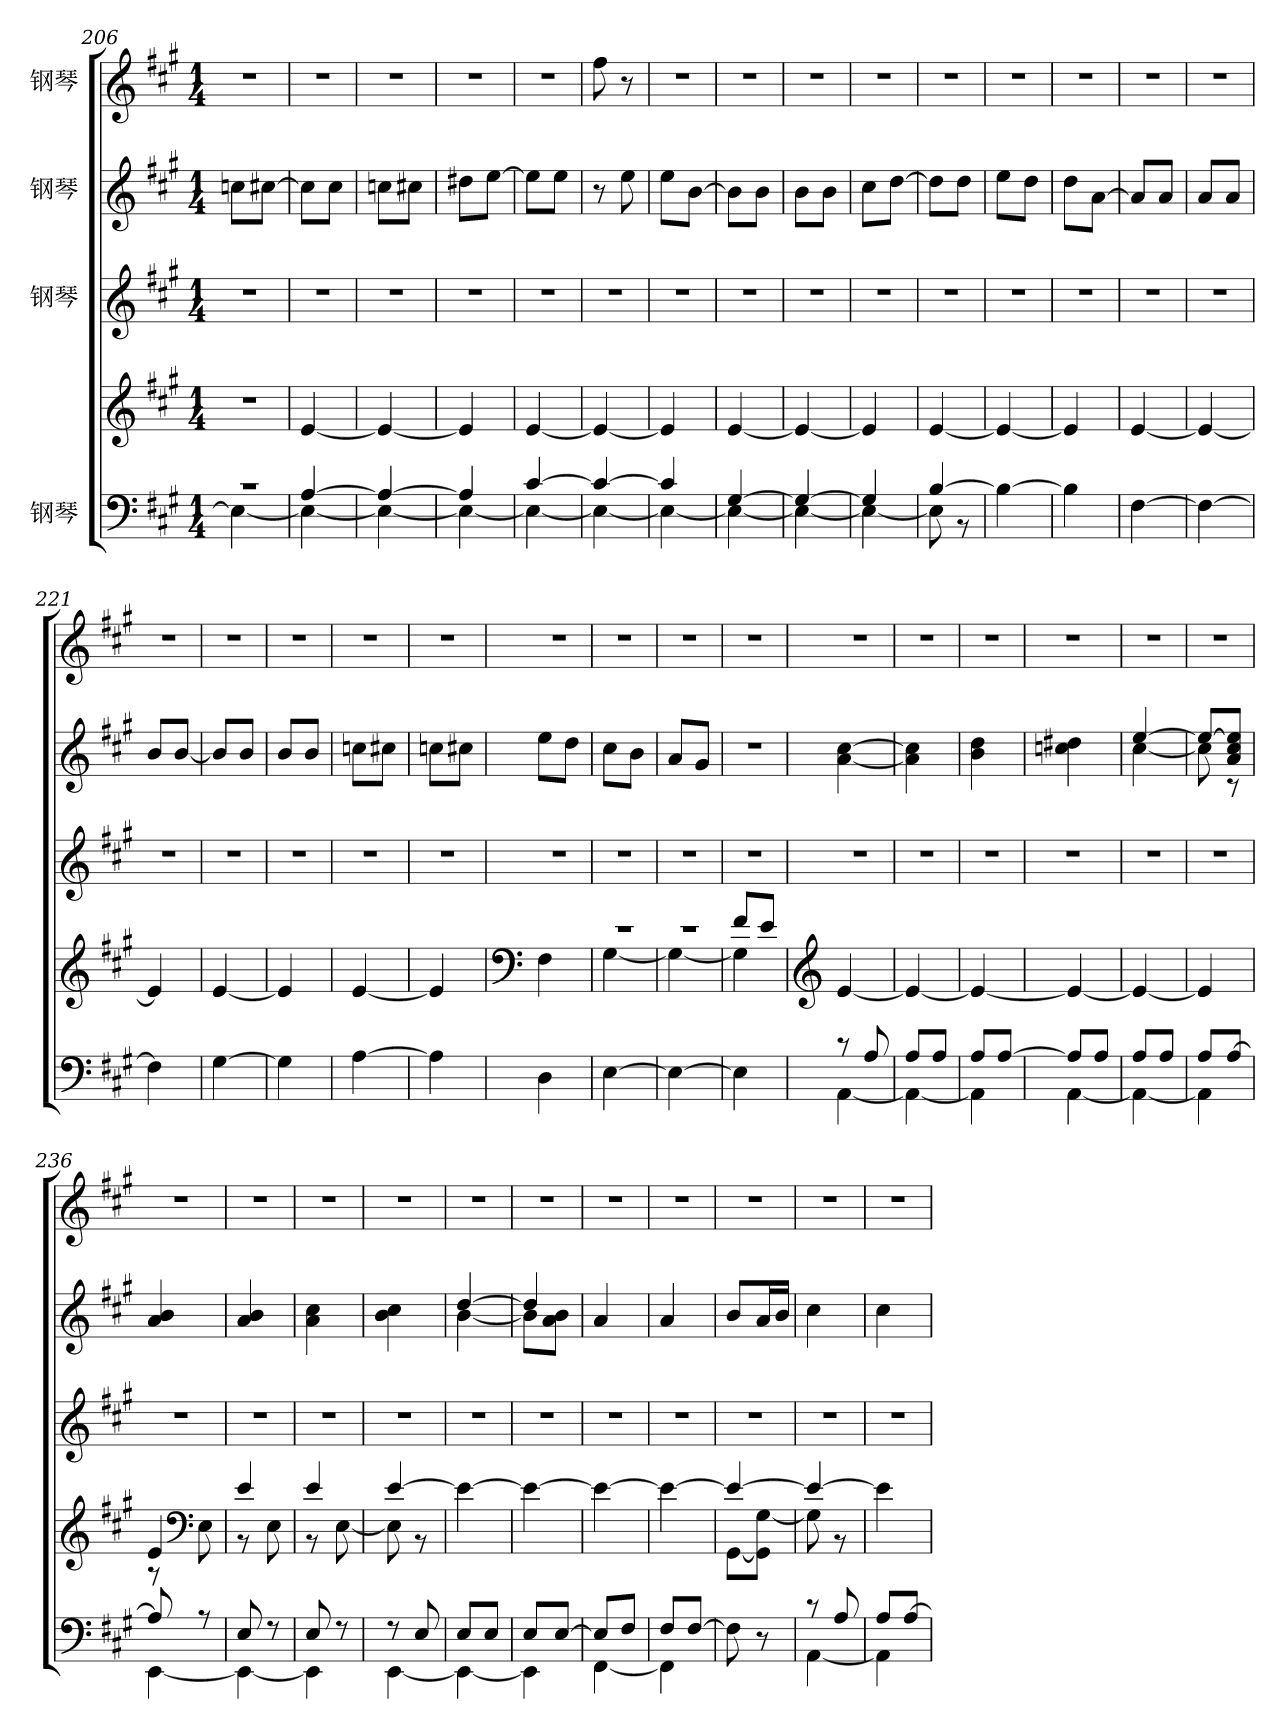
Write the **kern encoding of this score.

**kern	**kern	**kern	**kern	**kern
*part4	*part4	*part3	*part2	*part1
*staff5	*staff4	*staff3	*staff2	*staff1
*I"钢琴	*	*I"钢琴	*I"钢琴	*I"钢琴
*clefF4	*clefG2	*clefG2	*clefG2	*clefG2
*k[f#c#g#]	*k[f#c#g#]	*k[f#c#g#]	*k[f#c#g#]	*k[f#c#g#]
*M1/4	*M1/4	*M1/4	*M1/4	*M1/4
=206	=206	=206	=206	=206
*^	*	*	*	*
4r	4E\_	4r	4r	8ccn\L	4r
.	.	.	.	[8cc#X\J	.
=207	=207	=207	=207	=207	=207
[4A/	4E\_	[4e/	4r	8cc#\L]	4r
.	.	.	.	8cc#\J	.
!!LO:LB:g=z
=208	=208	=208	=208	=208	=208
4A/_	4E\_	4e/_	4r	8ccn\L	4r
.	.	.	.	8cc#X\J	.
=209	=209	=209	=209	=209	=209
4A/]	4E\_	4e/]	4r	8dd#X\L	4r
.	.	.	.	[8ee\J	.
=210	=210	=210	=210	=210	=210
[4c#/	4E\_	[4e/	4r	8ee\L]	4r
.	.	.	.	8ee\J	.
=211	=211	=211	=211	=211	=211
4c#/_	4E\_	4e/_	4r	8r	8ff#\
.	.	.	.	8ee\	8r
=212	=212	=212	=212	=212	=212
4c#/]	4E\_	4e/]	4r	8ee\L	4r
.	.	.	.	[8b\J	.
=213	=213	=213	=213	=213	=213
[4G#/	4E\_	[4e/	4r	8b\L]	4r
.	.	.	.	8b\J	.
=214	=214	=214	=214	=214	=214
4G#/_	4E\_	4e/_	4r	8b\L	4r
.	.	.	.	8b\J	.
=215	=215	=215	=215	=215	=215
4G#/]	4E\_	4e/]	4r	8cc#\L	4r
.	.	.	.	[8dd\J	.
=216	=216	=216	=216	=216	=216
[4B/	8E\]	[4e/	4r	8dd\L]	4r
.	8r	.	.	8dd\J	.
*v	*v	*	*	*	*
=217	=217	=217	=217	=217
4B\_	4e/_	4r	8ee\L	4r
.	.	.	8dd\J	.
=218	=218	=218	=218	=218
4B\]	4e/]	4r	8dd\L	4r
.	.	.	[8a\J	.
=219	=219	=219	=219	=219
[4F#\	[4e/	4r	8a/L]	4r
.	.	.	8a/J	.
!!LO:PB:g=z
=220	=220	=220	=220	=220
4F#\_	4e/_	4r	8a/L	4r
.	.	.	8a/J	.
=221	=221	=221	=221	=221
4F#\]	4e/]	4r	8b/L	4r
.	.	.	[8b/J	.
=222	=222	=222	=222	=222
[4G#\	[4e/	4r	8b/L]	4r
.	.	.	8b/J	.
=223	=223	=223	=223	=223
4G#\]	4e/]	4r	8b/L	4r
.	.	.	8b/J	.
=224	=224	=224	=224	=224
[4A\	[4e/	4r	8ccn\L	4r
.	.	.	8cc#X\J	.
=225	=225	=225	=225	=225
4A\]	4e/]	4r	8ccn\L	4r
.	.	.	8cc#X\J	.
=226	=226	=226	=226	=226
*	*clefF4	*	*	*
4D\	4F#\	4r	8ee\L	4r
.	.	.	8dd\J	.
=227	=227	=227	=227	=227
*	*^	*	*	*
[4E\	4r	[4G#\	4r	8cc#\L	4r
.	.	.	.	8b\J	.
=228	=228	=228	=228	=228	=228
4E\_	4r	4G#\_	4r	8a/L	4r
.	.	.	.	8g#/J	.
=229	=229	=229	=229	=229	=229
4E\]	8f#/L	4G#\]	4r	4r	4r
.	8e/J	.	.	.	.
*	*v	*v	*	*	*
=230	=230	=230	=230	=230
*	*clefG2	*	*	*
*^	*	*	*	*
8r	[4AA\	[4e/	4r	[4a\ [4cc#\	4r
8A/	.	.	.	.	.
!!LO:LB:g=z
=231	=231	=231	=231	=231	=231
8A/L	4AA\_	4e/_	4r	4a\] 4cc#\]	4r
8A/J	.	.	.	.	.
=232	=232	=232	=232	=232	=232
8A/L	4AA\]	4e/_	4r	4b\ 4dd\	4r
[8A/J	.	.	.	.	.
=233	=233	=233	=233	=233	=233
8A/L]	[4AA\	4e/_	4r	4ccn\ 4dd#X\	4r
8A/J	.	.	.	.	.
=234	=234	=234	=234	=234	=234
*	*	*	*	*^	*
8A/L	4AA\_	4e/_	4r	[4ee/	[4cc#\	4r
8A/J	.	.	.	.	.	.
=235	=235	=235	=235	=235	=235	=235
8A/L	4AA\]	4e/]	4r	8ee/L_	8cc#\]	4r
[8A/J	.	.	.	8a/ 8cc#/ 8ee/]J	8r	.
*	*	*	*	*v	*v	*
=236	=236	=236	=236	=236	=236
*	*	*^	*	*	*
8A/]	[4EE\	4e/	8r	4r	4a/ 4b/	4r
*	*	*clefF4	*	*	*	*
8r	.	.	8E\	.	.	.
=237	=237	=237	=237	=237	=237	=237
8E/	4EE\_	4e/	8r	4r	4a/ 4b/	4r
8r	.	.	8E\	.	.	.
=238	=238	=238	=238	=238	=238	=238
8E/	4EE\]	4e/	8r	4r	4a\ 4cc#\	4r
8r	.	.	[8E\	.	.	.
=239	=239	=239	=239	=239	=239	=239
8r	[4EE\	[4e/	8E\]	4r	4b\ 4cc#\	4r
8E/	.	.	8r	.	.	.
*	*	*v	*v	*	*	*
=240	=240	=240	=240	=240	=240
*	*	*	*	*^	*
8E/L	4EE\_	4e\_	4r	[4dd/	[4b\	4r
8E/J	.	.	.	.	.	.
!!LO:PB:g=z
=241	=241	=241	=241	=241	=241	=241
8E/L	4EE\]	4e\_	4r	4dd/]	8b\L]	4r
[8E/J	.	.	.	.	8a\ 8b\J	.
*	*	*	*	*v	*v	*
=242	=242	=242	=242	=242	=242
8E/L]	[4FF#\	4e\_	4r	4a/	4r
8F#/J	.	.	.	.	.
=243	=243	=243	=243	=243	=243
8F#/L	4FF#\]	4e\_	4r	4a/	4r
[8F#/J	.	.	.	.	.
*v	*v	*	*	*	*
=244	=244	=244	=244	=244
*	*^	*	*	*
8F#\]	4e/_	[8GG#\L	4r	8b/L	4r
8r	.	8GG#\] [8G#\J	.	16a/L	.
.	.	.	.	16b/JJ	.
=245	=245	=245	=245	=245	=245
*^	*	*	*	*	*
8r	[4AA\	4e/_	8G#\]	4r	4cc#\	4r
8A/	.	.	8r	.	.	.
*	*	*v	*v	*	*	*
=246	=246	=246	=246	=246	=246
8A/L	4AA\]	4e\]	4r	4cc#\	4r
[8A/J	.	.	.	.	.
*v	*v	*	*	*	*
=	=	=	=	=
*-	*-	*-	*-	*-
